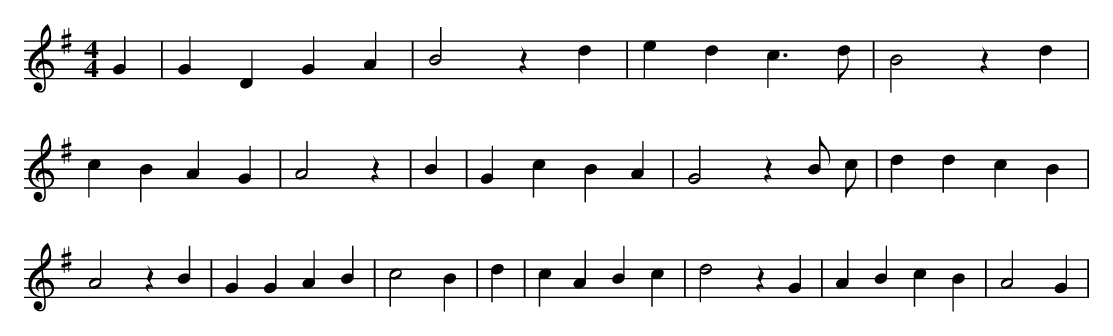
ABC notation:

X:1
M:4/4
L:1/8
K:G
G2 | G2 D2 G2 A2 | B4 z2 d2 | e2 d2 c3 d | B4 z2 d2 | c2 B2 A2 G2 | A4 z2 | B2 | G2 c2 B2 A2 | G4 z2 B c | d2 d2 c2 B2 | A4 z2 B2 | G2 G2 A2 B2 | c4 B2 | d2 | c2 A2 B2 c2 | d4 z2 G2 | A2 B2 c2 B2 | A4 G2 |
